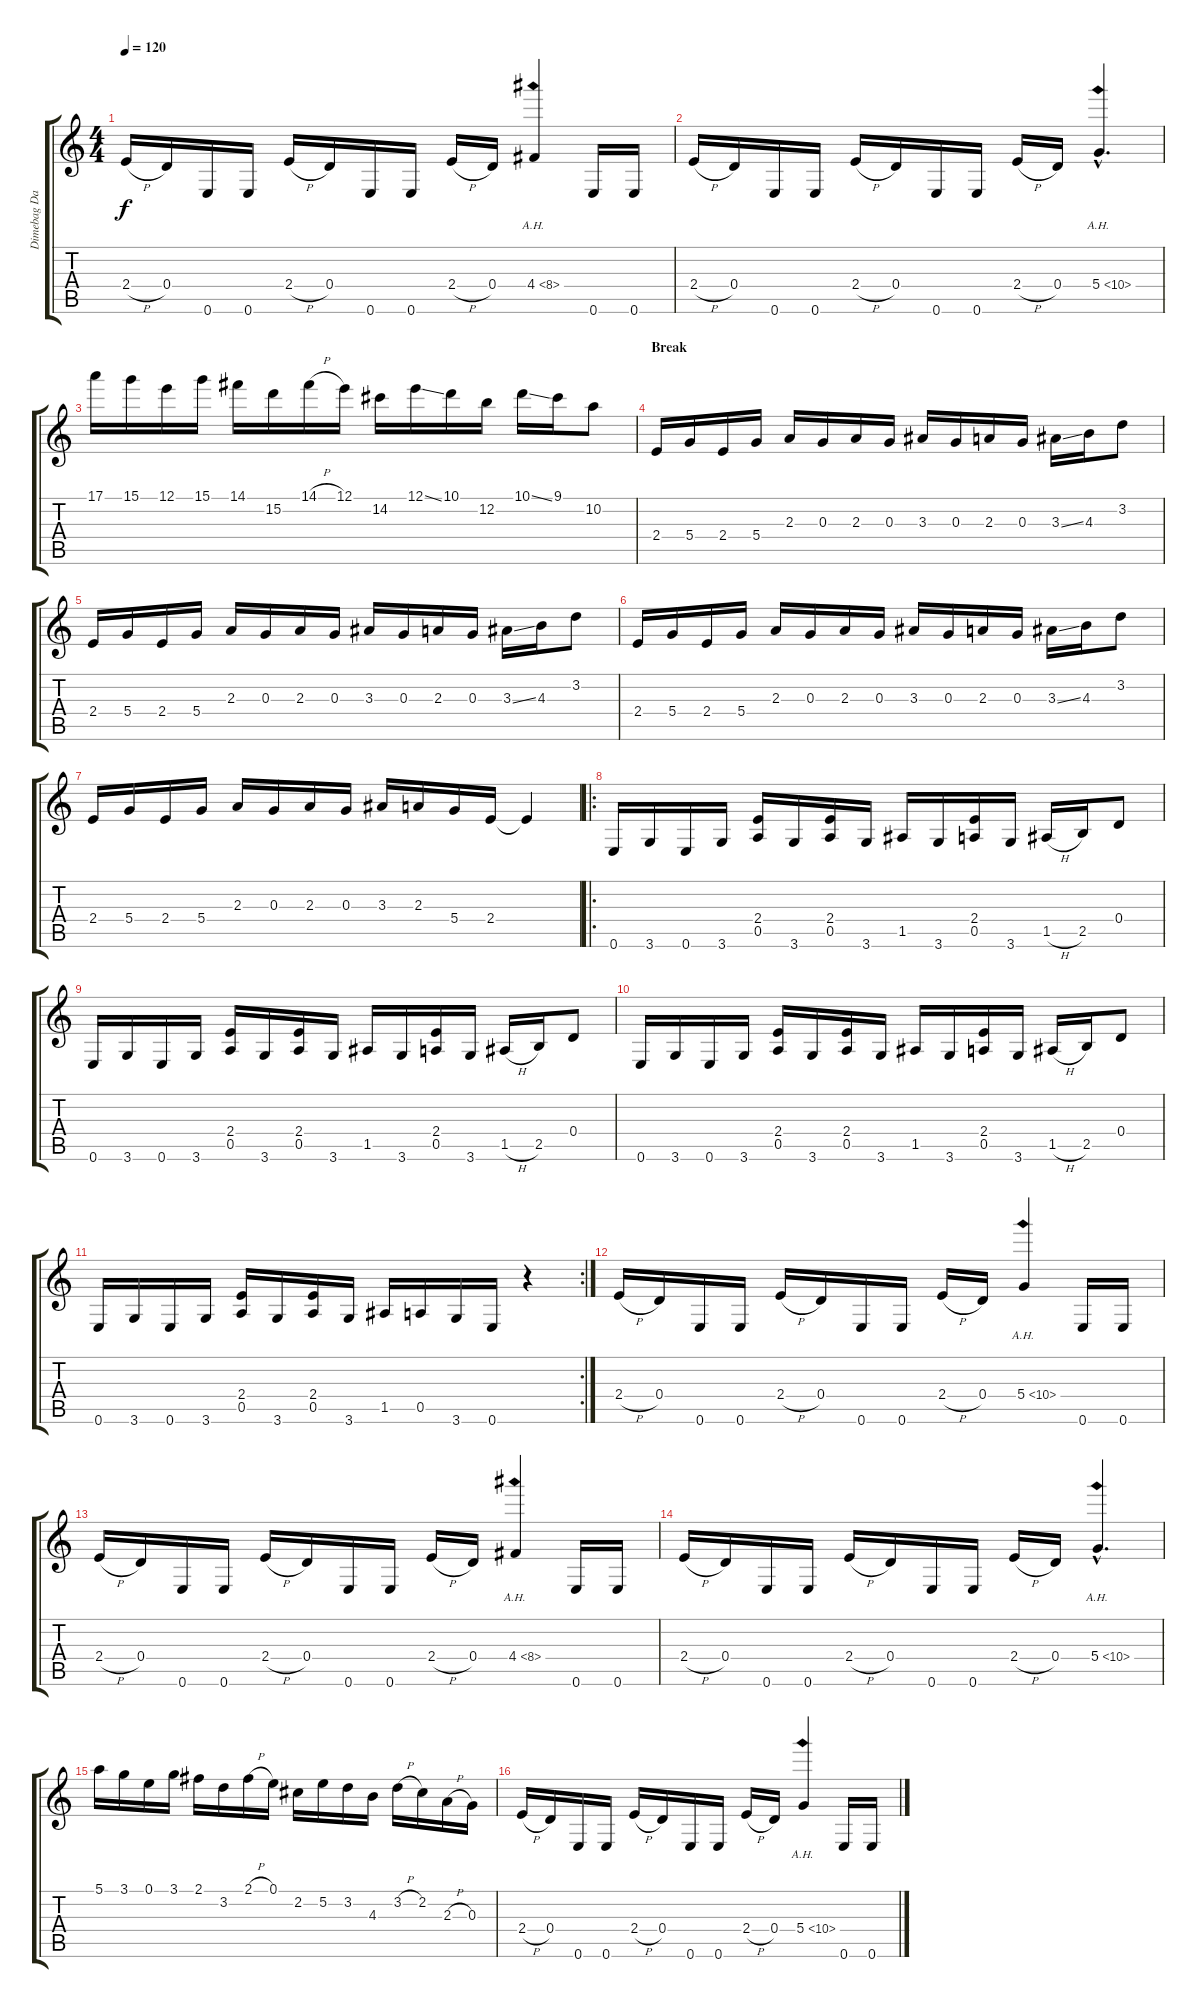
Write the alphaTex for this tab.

\track ("Dimebag Darell" "Dimebag Da") {instrument distortionguitar}
\staff {score tabs}
\tuning (E4 B3 G3 D3 A2 E2) {hide}
\ts (4 4)
\tempo 120
\clef g2
\ks c
2.4{h}.16{dy f} 0.4.16 0.6.16 0.6.16 2.4{h}.16 0.4.16 0.6.16 0.6.16 2.4{h}.16 0.4.16 4.4{ah 4}.4 0.6.16 0.6.16 |
2.4{h}.16 0.4.16 0.6.16 0.6.16 2.4{h}.16 0.4.16 0.6.16 0.6.16 2.4{h}.16 0.4.16 5.4{ah 5 hac}.4{d} |
17.1.16 15.1.16 12.1.16 15.1.16 14.1.16 15.2.16 14.1{h}.16 12.1.16 14.2.16 12.1{ss}.16 10.1.16 12.2.16 10.1{ss}.16 9.1.16 10.2.8 |
\section ("" "Break")
2.4.16 5.4.16 2.4.16 5.4.16 2.3.16 0.3.16 2.3.16 0.3.16 3.3.16 0.3.16 2.3.16 0.3.16 3.3{ss}.16 4.3.16 3.2.8 |
2.4.16 5.4.16 2.4.16 5.4.16 2.3.16 0.3.16 2.3.16 0.3.16 3.3.16 0.3.16 2.3.16 0.3.16 3.3{ss}.16 4.3.16 3.2.8 |
2.4.16 5.4.16 2.4.16 5.4.16 2.3.16 0.3.16 2.3.16 0.3.16 3.3.16 0.3.16 2.3.16 0.3.16 3.3{ss}.16 4.3.16 3.2.8 |
2.4.16 5.4.16 2.4.16 5.4.16 2.3.16 0.3.16 2.3.16 0.3.16 3.3.16 2.3.16 5.4.16 2.4.16 2.4{t}.4 |
\ro
0.6.16 3.6.16 0.6.16 3.6.16 (2.4 0.5).16 3.6.16 (2.4 0.5).16 3.6.16 1.5.16 3.6.16 (2.4 0.5).16 3.6.16 1.5{h}.16 2.5.16 0.4.8 |
0.6.16 3.6.16 0.6.16 3.6.16 (2.4 0.5).16 3.6.16 (2.4 0.5).16 3.6.16 1.5.16 3.6.16 (2.4 0.5).16 3.6.16 1.5{h}.16 2.5.16 0.4.8 |
0.6.16 3.6.16 0.6.16 3.6.16 (2.4 0.5).16 3.6.16 (2.4 0.5).16 3.6.16 1.5.16 3.6.16 (2.4 0.5).16 3.6.16 1.5{h}.16 2.5.16 0.4.8 |
\rc 2
0.6.16 3.6.16 0.6.16 3.6.16 (2.4 0.5).16 3.6.16 (2.4 0.5).16 3.6.16 1.5.16 0.5.16 3.6.16 0.6.16 r.4 |
2.4{h}.16 0.4.16 0.6.16 0.6.16 2.4{h}.16 0.4.16 0.6.16 0.6.16 2.4{h}.16 0.4.16 5.4{ah 5}.4 0.6.16 0.6.16 |
2.4{h}.16 0.4.16 0.6.16 0.6.16 2.4{h}.16 0.4.16 0.6.16 0.6.16 2.4{h}.16 0.4.16 4.4{ah 4}.4 0.6.16 0.6.16 |
2.4{h}.16 0.4.16 0.6.16 0.6.16 2.4{h}.16 0.4.16 0.6.16 0.6.16 2.4{h}.16 0.4.16 5.4{ah 5 hac}.4{d} |
5.1.16 3.1.16 0.1.16 3.1.16 2.1.16 3.2.16 2.1{h}.16 0.1.16 2.2.16 5.2.16 3.2.16 4.3.16 3.2{h}.16 2.2.16 2.3{h}.16 0.3.16 |
2.4{h}.16 0.4.16 0.6.16 0.6.16 2.4{h}.16 0.4.16 0.6.16 0.6.16 2.4{h}.16 0.4.16 5.4{ah 5}.4 0.6.16 0.6.16
